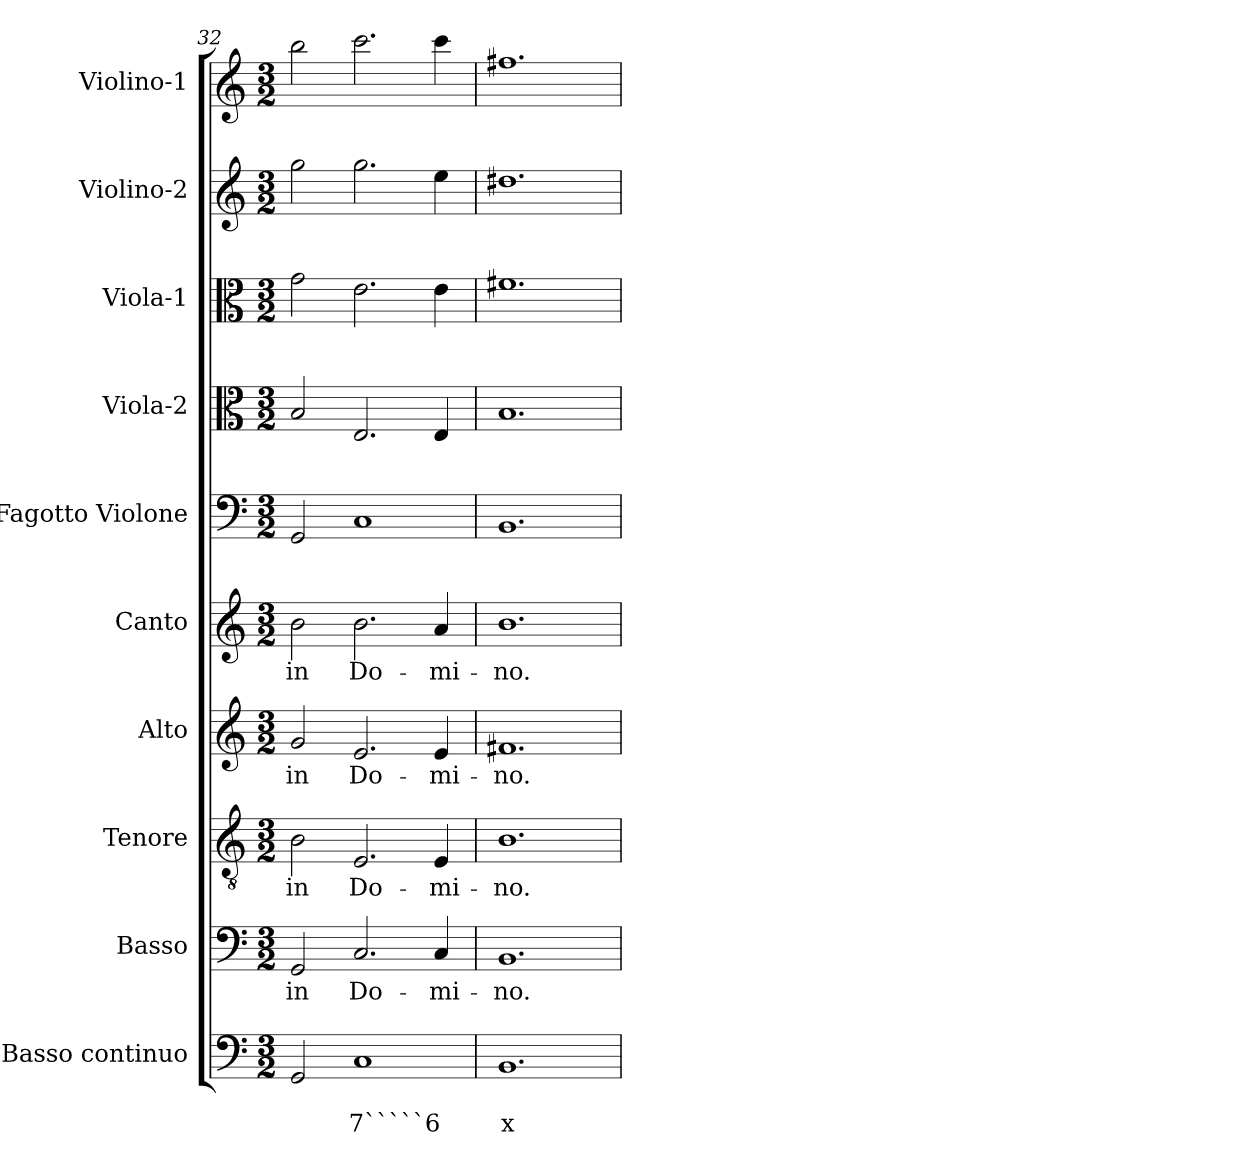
**kern	**text	**text	**kern	**text	**kern	**text	**kern	**text	**kern	**text	**kern	**kern	**kern	**kern	**kern
*part10	*part10	*part10	*part9	*part9	*part8	*part8	*part7	*part7	*part6	*part6	*part5	*part4	*part3	*part2	*part1
*staff10	*staff10	*staff10	*staff9	*staff9	*staff8	*staff8	*staff7	*staff7	*staff6	*staff6	*staff5	*staff4	*staff3	*staff2	*staff1
*I"Basso continuo	*	*	*I"Basso	*	*I"Tenore	*	*I"Alto	*	*I"Canto	*	*I"Fagotto Violone	*I"Viola-2	*I"Viola-1	*I"Violino-2	*I"Violino-1
*clefF4	*	*	*clefF4	*	*clefGv2	*	*clefG2	*	*clefG2	*	*clefF4	*clefC3	*clefC3	*clefG2	*clefG2
*k[]	*	*	*k[]	*	*k[]	*	*k[]	*	*k[]	*	*k[]	*k[]	*k[]	*k[]	*k[]
*C:	*	*	*C:	*	*C:	*	*C:	*	*C:	*	*C:	*C:	*C:	*C:	*C:
*M3/2	*	*	*M3/2	*	*M3/2	*	*M3/2	*	*M3/2	*	*M3/2	*M3/2	*M3/2	*M3/2	*M3/2
=32	=32	=32	=32	=32	=32	=32	=32	=32	=32	=32	=32	=32	=32	=32	=32
!	!	!	!	!LO:LY:b	!	!	!	!	!	!	!	!	!	!	!
!	!	!	!	!	!	!LO:LY:b	!	!	!	!	!	!	!	!	!
!	!	!	!	!	!	!	!	!LO:LY:b	!	!	!	!	!	!	!
!	!	!	!	!	!	!	!	!	!	!LO:LY:b	!	!	!	!	!
2GG/	.	.	2GG/	in	2B\	in	2g/	in	2b\	in	2GG/	2B/	2g\	2gg\	2bb\
!	!	!LO:LY:b	!	!	!	!	!	!	!	!	!	!	!	!	!
!	!	!	!	!LO:LY:b	!	!	!	!	!	!	!	!	!	!	!
!	!	!	!	!	!	!LO:LY:b	!	!	!	!	!	!	!	!	!
!	!	!	!	!	!	!	!	!LO:LY:b	!	!	!	!	!	!	!
!	!	!	!	!	!	!	!	!	!	!LO:LY:b	!	!	!	!	!
1C	.	7`````6	2.C/	Do-	2.E/	Do-	2.e/	Do-	2.b\	Do-	1C	2.E/	2.e\	2.gg\	2.ccc\
!	!	!	!	!LO:LY:b	!	!	!	!	!	!	!	!	!	!	!
!	!	!	!	!	!	!LO:LY:b	!	!	!	!	!	!	!	!	!
!	!	!	!	!	!	!	!	!LO:LY:b	!	!	!	!	!	!	!
!	!	!	!	!	!	!	!	!	!	!LO:LY:b	!	!	!	!	!
.	.	.	4C/	-mi-	4E/	-mi-	4e/	-mi-	4a/	-mi-	.	4E/	4e\	4ee\	4ccc\
=33	=33	=33	=33	=33	=33	=33	=33	=33	=33	=33	=33	=33	=33	=33	=33
!	!	!LO:LY:b	!	!	!	!	!	!	!	!	!	!	!	!	!
!	!	!	!	!LO:LY:b	!	!	!	!	!	!	!	!	!	!	!
!	!	!	!	!	!	!LO:LY:b	!	!	!	!	!	!	!	!	!
!	!	!	!	!	!	!	!	!LO:LY:b	!	!	!	!	!	!	!
!	!	!	!	!	!	!	!	!	!	!LO:LY:b	!	!	!	!	!
1.BB	.	x	1.BB	-no.	1.B	-no.	1.f#X	-no.	1.b	-no.	1.BB	1.B	1.f#X	1.dd#X	1.ff#X
=	=	=	=	=	=	=	=	=	=	=	=	=	=	=	=
*-	*-	*-	*-	*-	*-	*-	*-	*-	*-	*-	*-	*-	*-	*-	*-
